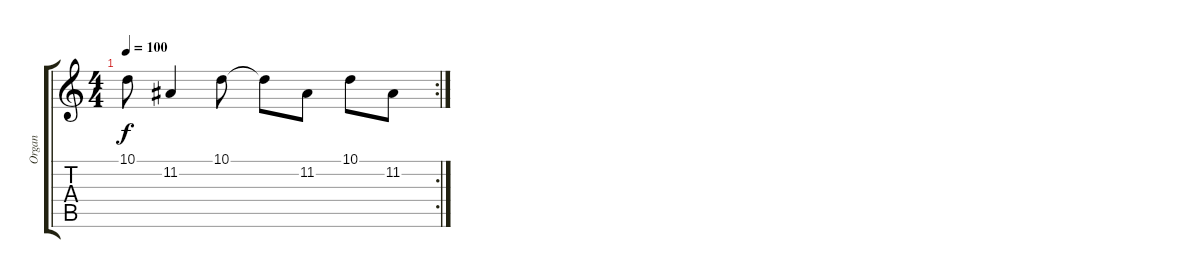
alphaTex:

\track ("Organ" "Organ") {instrument churchorgan}
\staff {score tabs}
\tuning (E4 B3 G3 D3 A2 D2) {hide}
\rc 2
\ts (4 4)
\tempo 100
\clef g2
\ks c
10.1.8{dy f volume 7 instrument pad1newage} 11.2.4 10.1.8 10.1{t}.8 11.2.8 10.1.8 11.2.8
